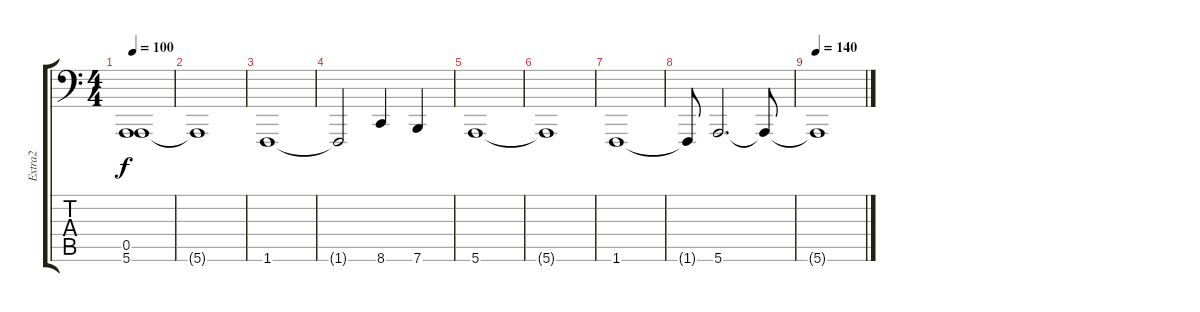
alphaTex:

\track ("Extra2" "Extra2") {instrument synthstrings1}
\staff {score tabs}
\tuning (E3 B2 G2 D2 A1 E1) {hide}
\ts (4 4)
\tempo 100
\clef f4
\ks c
(0.5 5.6).1{dy f} |
5.6{t}.1 |
1.6.1 |
1.6{t}.2 8.6.4 7.6.4 |
5.6.1 |
5.6{t}.1 |
1.6.1 |
1.6{t}.8 5.6.2{d} 5.6{t}.8 |
\tempo 135
\tempo 140
5.6{t}.1
